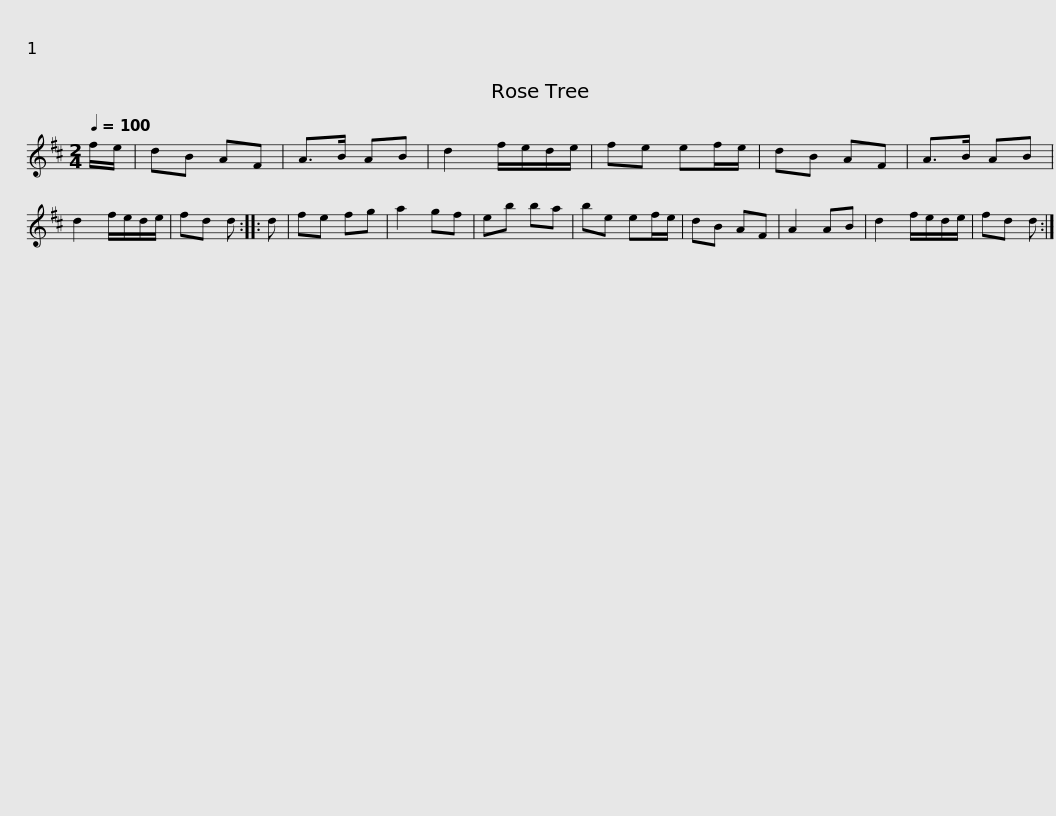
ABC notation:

X:1
L:1/8
Q:1/4=100
M:2/4
I:linebreak $
K:none
V:1 treble transpose="8 "
V:1
[K:D] f/e/ | dB AF | A>B AB | d2 f/e/d/e/ | fe ef/e/ | %5
 dB AF | A>B AB | d2 f/e/d/e/ | fd d :: d | %10
 fe fg |$ a2 gf | eb ba | be ef/e/ | dB AF | %15
 A2 AB | d2 f/e/d/e/ | fd d :| %18
